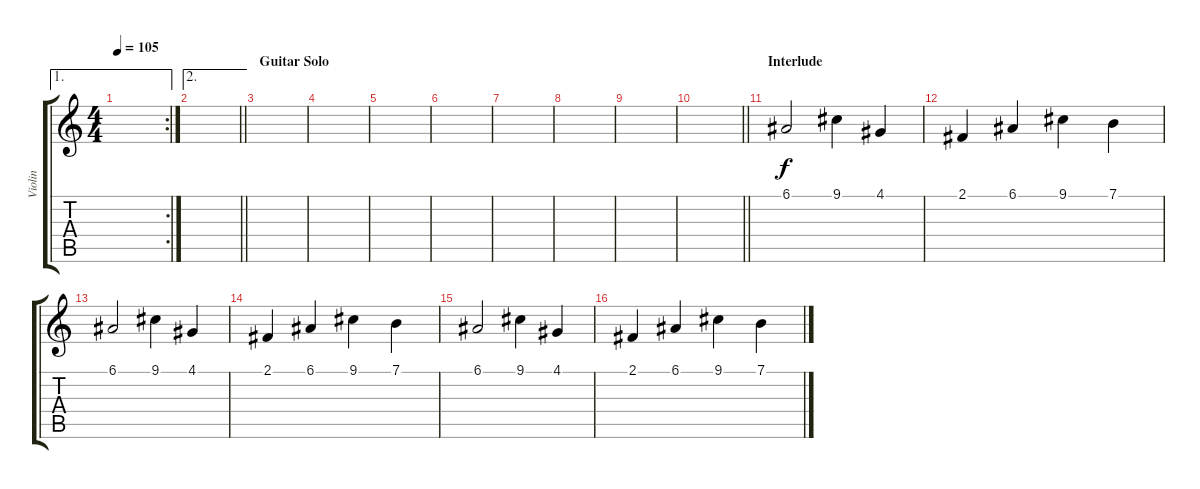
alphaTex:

\track ("Violin" "Violin") {instrument violin}
\staff {score tabs}
\tuning (E4 B3 G3 D3 A2 E2) {hide}
\ae 1
\rc 2
\ts (4 4)
\tempo 105
\clef g2
\ks c
|
\ae 2
\barLineRight lightlight
|
\section ("" "Guitar Solo")
|
|
|
|
|
|
|
\barLineRight lightlight
|
\section ("" "Interlude")
6.1.2 9.1.4 4.1.4 |
2.1.4 6.1.4 9.1.4 7.1.4 |
6.1.2 9.1.4 4.1.4 |
2.1.4 6.1.4 9.1.4 7.1.4 |
6.1.2 9.1.4 4.1.4 |
2.1.4 6.1.4 9.1.4 7.1.4
